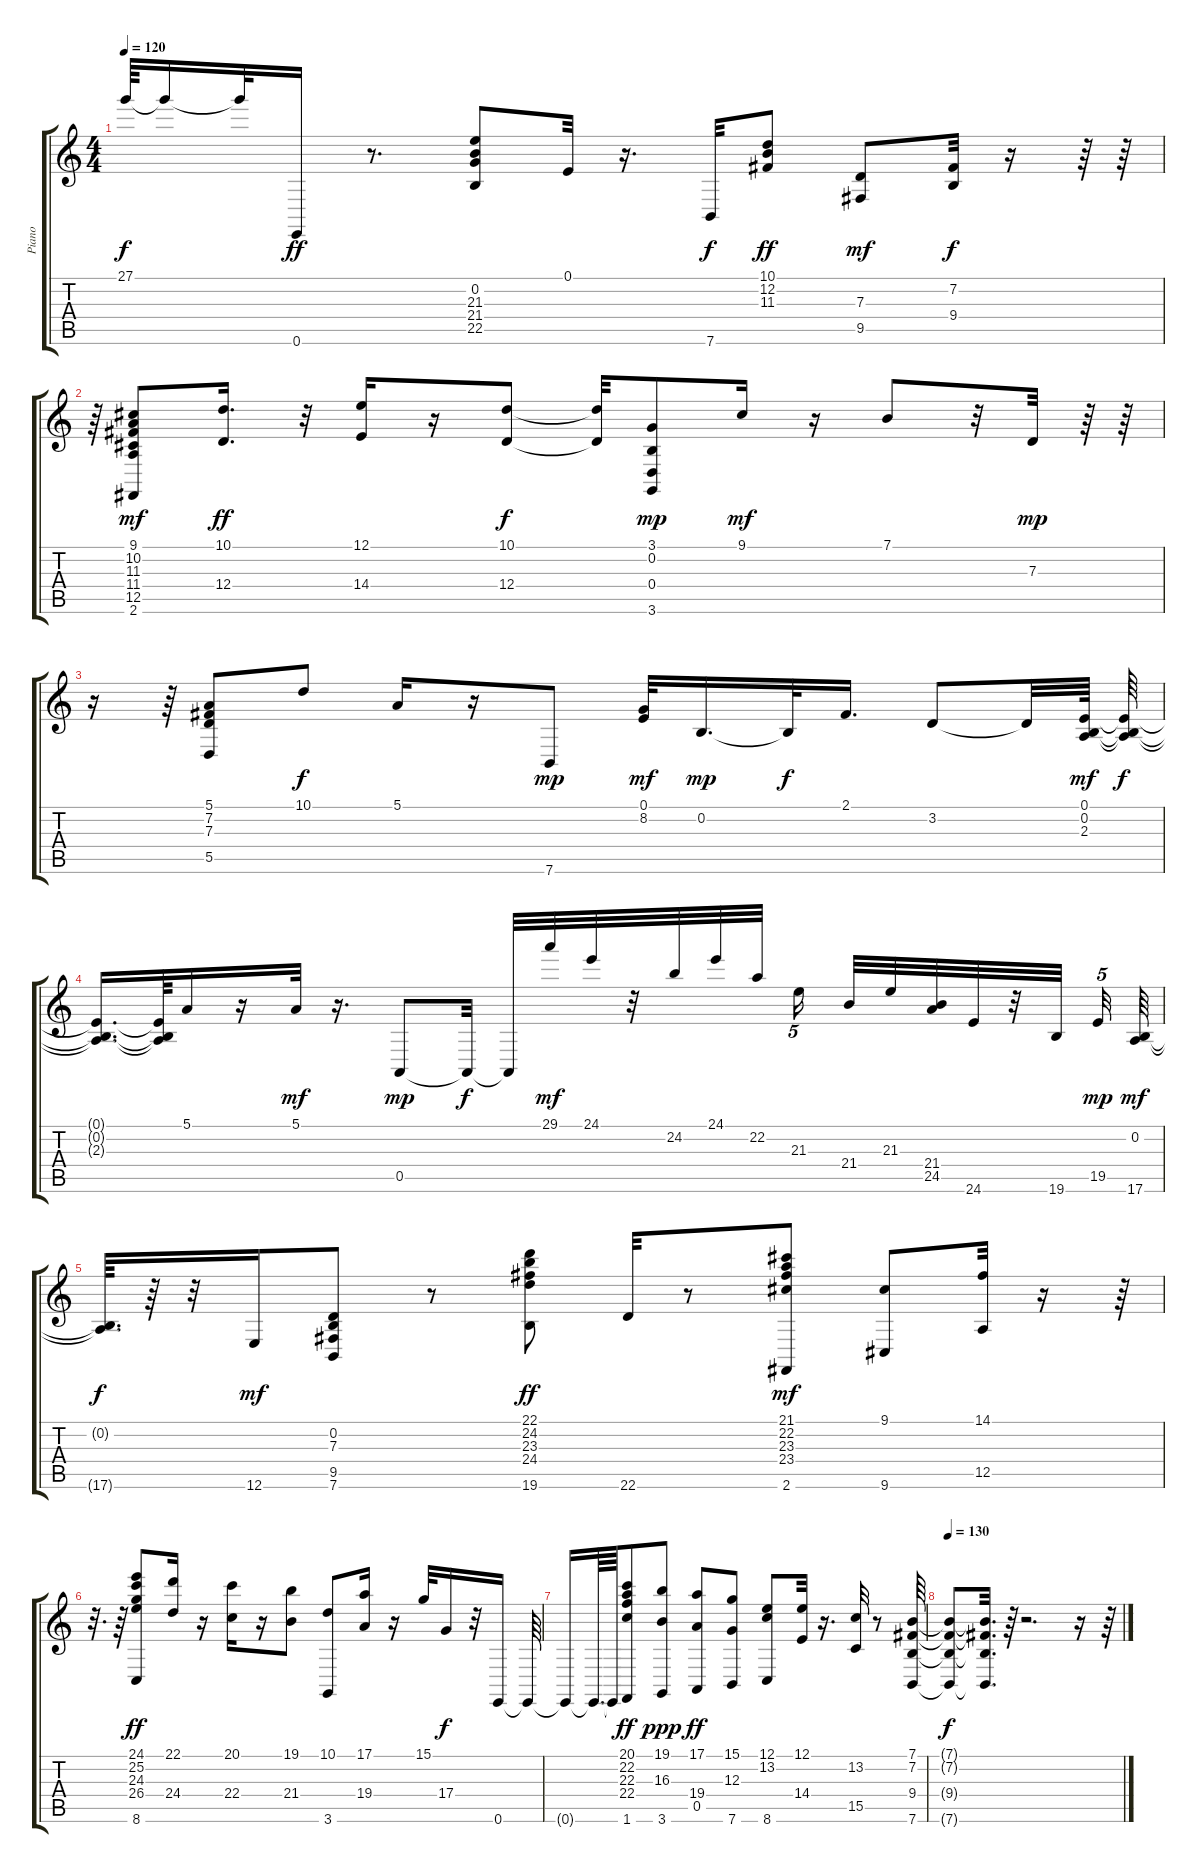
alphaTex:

\track ("Piano" "Piano") {instrument acousticgrandpiano}
\staff {score tabs}
\tuning (E4 B3 G3 D3 A2 E2) {hide}
\ts (4 4)
\tempo 120
\clef g2
\ks c
27.1{t}.64{dy f} 27.1{t}.16 27.1{t}.32 0.6.16{dy ff} r.8{d} (0.2 21.3 21.4 22.5).8 0.1.32 r.16{d} 7.6.32{dy f} (10.1 12.2 11.3).8{dy ff} (7.3 9.5).8{dy mf} (7.2 9.4).32{dy f} r.16 r.64 r.64 |
r.64 (9.1 10.2 11.3 11.4 12.5 2.6).8{dy mf} (10.1 12.4).16{d dy ff} r.32 (12.1 14.4).16 r.16 (10.1 12.4).8{dy f} (10.1{t} 12.4{t}).32 (3.1 0.2 0.4 3.6).8{dy mp} 9.1.16{dy mf} r.16 7.1.8 r.32 7.3.32{dy mp} r.64 r.64 |
r.16 r.64 (5.1 7.2 7.3 5.5).8 10.1.8{dy f} 5.1.16 r.16 7.6.8{dy mp} (0.1 8.2).32{dy mf} 0.2.16{d dy mp} 0.2{t}.32{dy f} 2.1.16{d} 3.2.8 3.2{t}.32 (0.1 0.2 2.3).64{dy mf} (0.1{t} 0.2{t} 2.3{t}).64{dy f} |
(0.1{t} 0.2{t} 2.3{t}).16{d} (0.1{t} 0.2{t} 2.3{t}).64 5.1.16 r.16 5.1.32{dy mf} r.16{d} 0.5.8{dy mp} 0.5{t}.32{dy f} 0.5{t}.32 29.1.32{dy mf} 24.1.32 r.32 24.2.32 24.1.32 22.2.32 21.3.16{tu (5 4)} 21.4.32 21.3.32 (21.4 24.5).32 24.6.32 r.32 19.6.32 19.5.32{tu (5 4) dy mp} (0.2 17.6).64{dy mf} |
(0.2{t} 17.6{t}).64{d dy f} r.64 r.32 12.6.16{dy mf} (0.2 7.3 9.5 7.6).8 r.8 (22.1 24.2 23.3 24.4 19.6).8{dy ff} 22.6.32 r.8 (21.1 22.2 23.3 23.4 2.6).8{dy mf} (9.1 9.6).8 (14.1 12.5).32 r.16 r.64 |
r.32{d} r.64 (24.1 25.2 24.3 26.4 8.6).8{dy ff} (22.1 24.4).16 r.16 (20.1 22.4).16 r.16 (19.1 21.4).8 (10.1 3.6).8 (17.1 19.4).16 r.16 15.1.32 17.4.16{dy f} r.32 0.6.16 0.6{t}.64 |
0.6{t}.16 0.6{t}.64{d} 0.6{t}.64 (20.1 22.2 22.3 22.4 1.6).8{dy ff} (19.1 16.3 3.6).8{dy ppp} (17.1 19.4 0.5).8{dy ff} (15.1 12.3 7.6).8 (12.1 13.2 8.6).8 (12.1 14.4).32 r.16{d} (13.2 15.5).32 r.8 (7.1 7.2 9.4 7.6).64 |
\tempo 130
(7.1{t} 7.2{t} 9.4{t} 7.6{t}).8{dy f} (7.1{t} 7.2{t} 9.4{t} 7.6{t}).32{d} r.64 r.2{d} r.16 r.64
